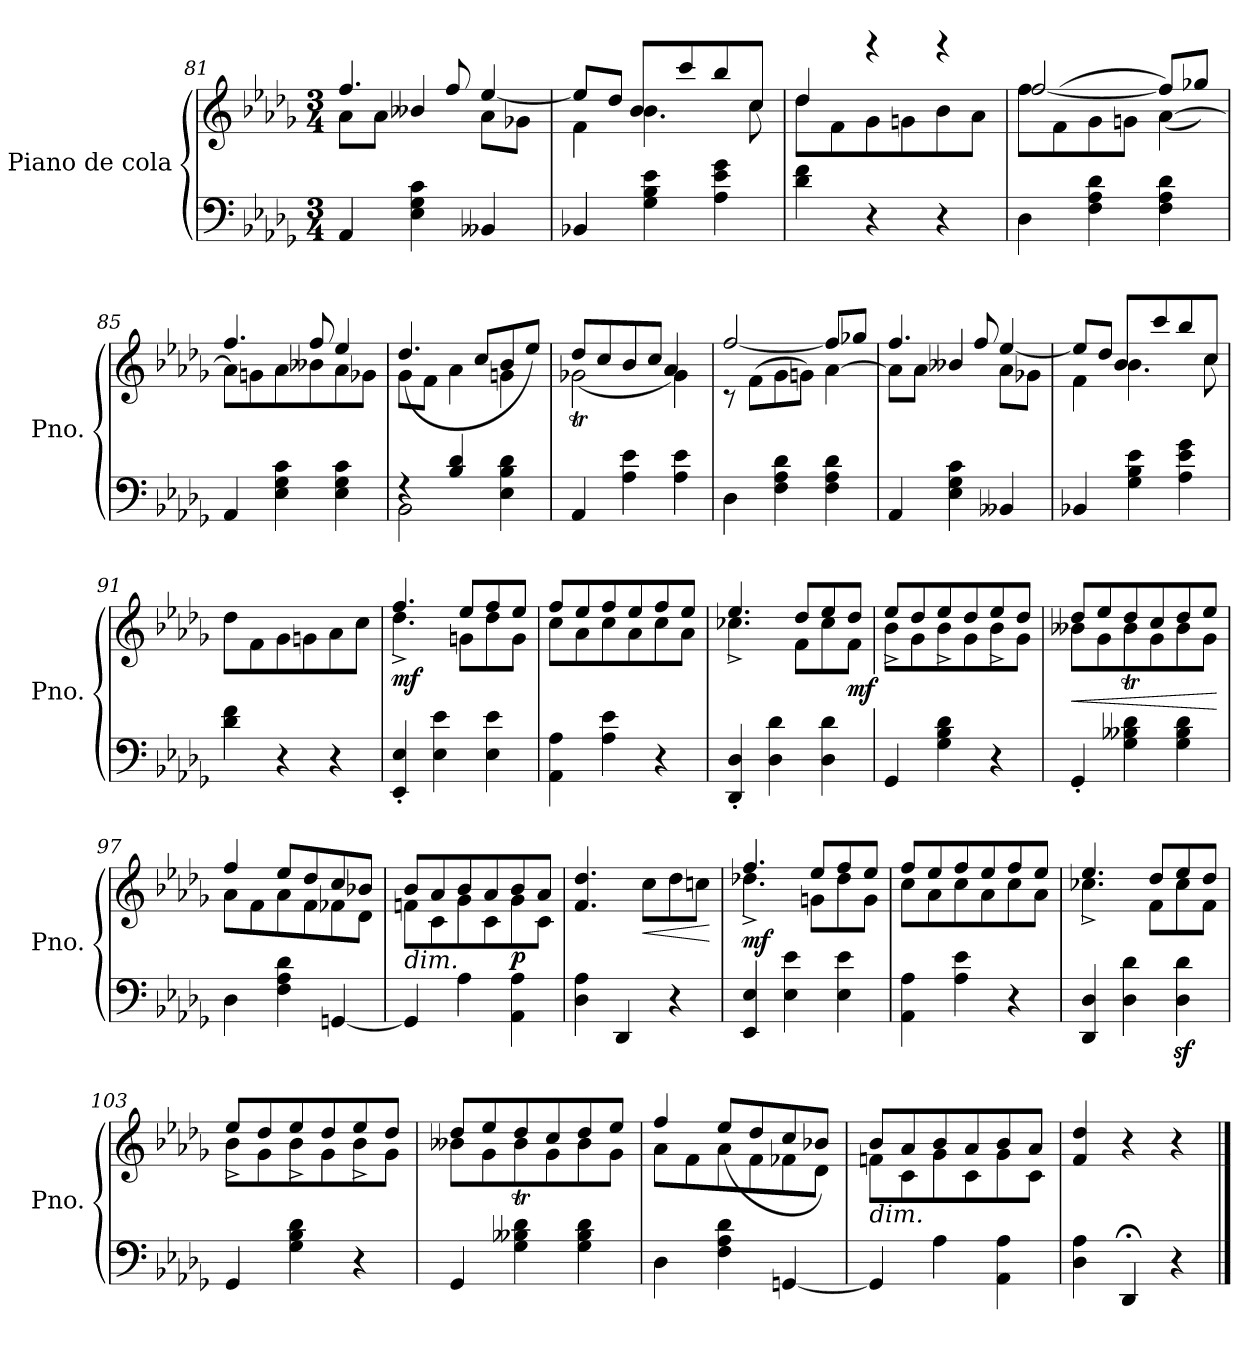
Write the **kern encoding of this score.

**kern	**kern	**dynam
*part1	*part1	*part1
*staff2	*staff1	*staff1/2
*I"Piano de cola	*	*
*I'Pno.	*	*
!!LO:LB:g=z
*clefF4	*clefG2	*
*k[b-e-a-d-g-]	*k[b-e-a-d-g-]	*
*M3/4	*M3/4	*
=81	=81	=81
*	*^	*
4AA-/	8a-\L	4.ff/	.
.	8a-\J	.	.
4E-\ 4G-\ 4c\	4b--X/	.	.
.	.	8ff/	.
4BB--X/	8a-\L	[4ee-/	.
.	8g-X\J	.	.
=82	=82	=82	=82
4BB-X/	4f\	8ee-/L]	.
.	.	8dd-/J	.
4G-\ 4B-\ 4e-\	4.b-\	8b-/L	.
.	.	8ccc/	.
4A-\ 4e-\ 4g-\	.	8bb-/	.
.	8cc\	8cc/J	.
=83	=83	=83	=83
4d-\ 4f\	8dd-\L	4dd-/	.
.	8f\	.	.
4r	8g-\	4rggg	.
.	8gn\	.	.
4r	8b-\	4rggg	.
.	8a-\J	.	.
=84	=84	=84	=84
4D-\	8ff\L	[2ff/	.
.	(>8f\	.	.
4F\ 4A-\ 4d-\	8g-\	.	.
.	8gn\J	.	.
4F\ 4A-\ 4d-\	[4a-\)	(>8ff/L]	.
.	.	8gg-X/J)	.
=85	=85	=85	=85
4AA-/	8a-\L]	4.ff/	.
.	8gn\	.	.
4E-\ 4G-\ 4c\	8a-\	.	.
.	8b--X\	8ff/	.
4E-\ 4G-\ 4c\	8a-\	4ee-/	.
.	8g-X\J	.	.
!!LO:LB:g=z	!!
=86	=86	=86	=86
*^	*	*	*
4rF	2BB-\	8g-\L	(>4.dd-/	.
.	.	8f\J	.	.
4B-/ 4d-/	.	4a-\	.	.
.	.	.	8cc/L	.
4E-\ 4B-\ 4d-\	4ryy	4gn\	8b-/	.
*	*	*MM121	*	*
.	.	.	8ee-/J)	.
*v	*v	*	*	*
=87	=87	=87	=87
4AA-/	2g-X\	(>8dd-T/L	.
.	.	8cc/	.
4A-\ 4e-\	.	8b-/	.
.	.	8cc/J	.
4A-\ 4e-\	4g-\	4a-/)	.
=88	=88	=88	=88
*	*MM150	*	*
4D-\	8rc	[2ff/	.
.	(>8f\L	.	.
4F\ 4A-\ 4d-\	8g-\	.	.
.	8gn\J)	.	.
4F\ 4A-\ 4d-\	[4a-\	8ff/L]	.
.	.	8gg-X/J	.
=89	=89	=89	=89
4AA-/	8a-\L]	4.ff/	.
.	8a-\J	.	.
4E-\ 4G-\ 4c\	4b--X/	.	.
.	.	8ff/	.
4BB--X/	8a-\L	[4ee-/	.
.	8g-X\J	.	.
=90	=90	=90	=90
4BB-X/	4f\	8ee-/L]	.
.	.	8dd-/J	.
4G-\ 4B-\ 4e-\	4.b-\	8b-/L	.
.	.	8ccc/	.
4A-\ 4e-\ 4g-\	.	8bb-/	.
.	8cc\	8cc/J	.
*	*v	*v	*
!!LO:PB:g=z
=91	=91	=91
4d-\ 4f\	8dd-\L	.
.	8f\	.
4r	8g-\	.
.	8gn\	.
4r	8a-\	.
.	8cc\J	.
=92	=92	=92
*	*^	*
!	!	!	!LO:DY:b
4EE-/' 4E-/'	4.dd-\	4.ff^/	mf
4E-\ 4e-\	.	.	.
.	8gn\L	8ee-/L	.
4E-\ 4e-\	8dd-\	8ff/	.
.	8g\J	8ee-/J	.
=93	=93	=93	=93
4AA-\ 4A-\	8cc\L	8ff/L	.
.	8a-\	8ee-/	.
4A-\ 4e-\	8cc\	8ff/	.
.	8a-\	8ee-/	.
4r	8cc\	8ff/	.
.	8a-\J	8ee-/J	.
=94	=94	=94	=94
!	!	!	!LO:DY:b
4DD-/' 4D-/'	4.cc-X\	4.ee-^/	other-dynamics
4D-\ 4d-\	.	.	.
.	8f\L	8dd-/L	.
4D-\ 4d-\	8cc-\	8ee-/	.
!	!	!	!LO:DY:b
.	8f\J	8dd-/J	mf
=95	=95	=95	=95
4GG-/	8b-\L	8ee-^/L	.
.	8g-\	8dd-/	.
4G-\ 4B-\ 4d-\	8b-\	8ee-^/	.
.	8g-\	8dd-/	.
4r	8b-\	8ee-^/	.
.	8g-\J	8dd-/J	.
=96	=96	=96	=96
!	!	!	!LO:HP:b
4GG-'/	8b--X\L	8dd-/L	<
.	8g-\	8ee-/	.
4G-\ 4B--X\ 4d-\	8b--\	8dd-T/	.
.	8g-\	8cc/	.
4G-\ 4B--\ 4d-\	8b--\	8dd-/	.
.	8g-\J	8ee-/J	.
*	*v	*v	*
.	.	[
=97	=97	=97
*	*^	*
4D-\	8a-\L	4ff/	.
.	8f\	.	.
4F\ 4A-\ 4d-\	8a-\	8ee-/L	.
.	8f\	8dd-/	.
[4GGn/	8f-X\	8cc/	.
.	8d-\J	8b-X/J	.
!!LO:LB:g=z	!!
=98	=98	=98	=98
!	!LO:TX:b:i:t=dim.	!	!
4GG/]	8b-/L	8fn\L	.
.	8a-/	8c\	.
4A-\	8b-/	8g-\	.
.	8a-/	8c\	.
!	!	!	!LO:DY:a=2
4AA-\ 4A-\	8b-/	8g-\	p
.	8a-/J	8c\J	.
*	*v	*v	*
=99	=99	=99
4D-\ 4A-\	4.f/ 4.dd-/	.
4DD-/	.	.
!	!	!LO:HP:b
.	8cc\L	<
4r	8dd-\	.
.	8ccn\J	.
.	.	[
=100	=100	=100
*	*^	*
!	!	!	!LO:DY:a=2
4EE-/ 4E-/	4.dd-X\	4.ff^/	mf
4E-\ 4e-\	.	.	.
.	8gn\L	8ee-/L	.
4E-\ 4e-\	8dd-\	8ff/	.
.	8g\J	8ee-/J	.
=101	=101	=101	=101
4AA-\ 4A-\	8cc\L	8ff/L	.
.	8a-\	8ee-/	.
4A-\ 4e-\	8cc\	8ff/	.
.	8a-\	8ee-/	.
4r	8cc\	8ff/	.
.	8a-\J	8ee-/J	.
=102	=102	=102	=102
4DD-/ 4D-/	4.cc-X\	4.ee-^/	.
4D-\ 4d-\	.	.	.
.	8f\L	8dd-/L	.
4D-\z> 4d-\z>	8cc-\	8ee-/	.
.	8f\J	8dd-/J	.
=103	=103	=103	=103
4GG-/	8b-\L	8ee-^/L	.
.	8g-\	8dd-/	.
4G-\ 4B-\ 4d-\	8b-\	8ee-^/	.
.	8g-\	8dd-/	.
4r	8b-\	8ee-^/	.
.	8g-\J	8dd-/J	.
=104	=104	=104	=104
4GG-/	8b--X\L	8dd-/L	.
.	8g-\	8ee-/	.
4G-\ 4B--X\ 4d-\	8b--\	8dd-T/	.
.	8g-\	8cc/	.
4G-\ 4B--\ 4d-\	8b--\	8dd-/	.
.	8g-\J	8ee-/J	.
!!LO:LB:g=z	!!
=105	=105	=105	=105
4D-\	8a-\L	4ff/	.
.	8f\	.	.
4F\ 4A-\ 4d-\	8a-\	(>8ee-/L	.
.	8f\	8dd-/	.
[4GGn/	8f-X\	8cc/	.
.	8d-\J	8b-X/J)	.
=106	=106	=106	=106
!	!LO:TX:b:i:t=dim.	!	!
4GG/]	8b-/L	8fn\L	.
.	8a-/	8c\	.
4A-\	8b-/	8g-\	.
.	8a-/	8c\	.
4AA-\ 4A-\	8b-/	8g-\	.
.	8a-/J	8c\J	.
*	*v	*v	*
=107	=107	=107
4D-\ 4A-\	4f/ 4dd-/	.
4DD-;</	4r	.
4r	4r	.
==	==	==
*-	*-	*-
